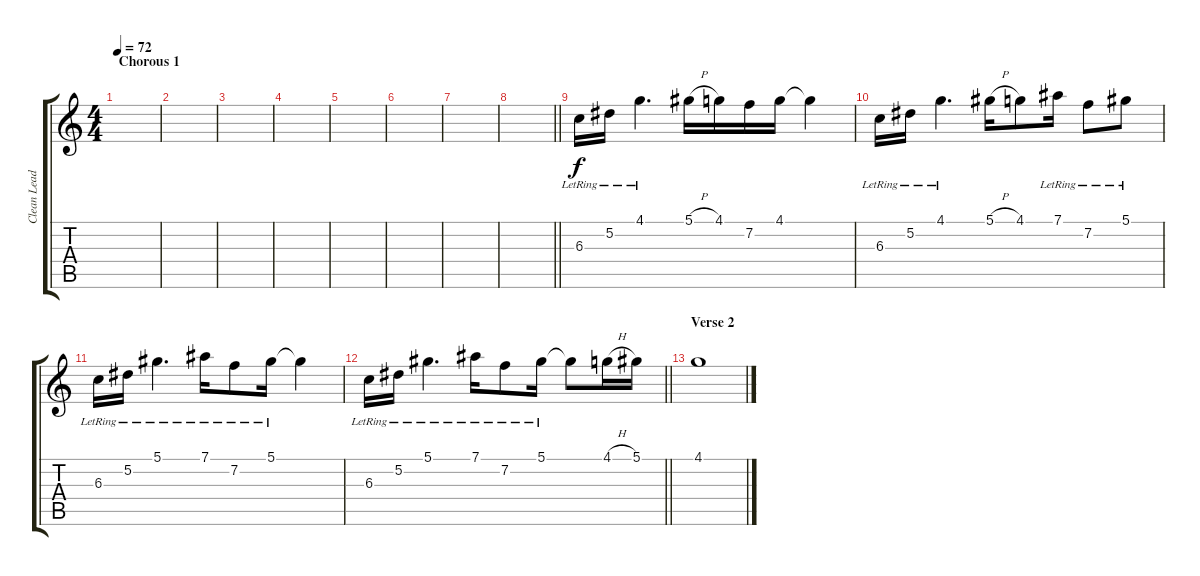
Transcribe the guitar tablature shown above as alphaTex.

\track ("Clean Lead" "Clean Lead") {instrument electricguitarclean}
\staff {score tabs}
\tuning (Eb4 Bb3 Gb3 Db3 Ab2 Eb2) {hide}
\ts (4 4)
\section ("" "Chorous 1")
\tempo 72
\clef g2
\ks c
|
|
|
|
|
|
|
\barLineRight lightlight
|
\section ("" "")
6.3{lr}.16 5.2{lr}.16 4.1{lr}.4{d} 5.1{h}.16 4.1.16 7.2.16 4.1.16 4.1{t}.4 |
6.3{lr}.16 5.2{lr}.16 4.1{lr}.4{d} 5.1{h}.16 4.1.8 7.1{lr}.16 7.2{lr}.8 5.1{lr}.8 |
6.3{lr}.16 5.2{lr}.16 5.1{lr}.4{d} 7.1{lr}.16 7.2{lr}.8 5.1{lr}.16 5.1{t}.4 |
\barLineRight lightlight
6.3{lr}.16 5.2{lr}.16 5.1{lr}.4{d} 7.1{lr}.16 7.2{lr}.8 5.1{lr}.16 5.1{t}.8 4.1{h}.16 5.1.16 |
\section ("" "Verse 2")
4.1.1
